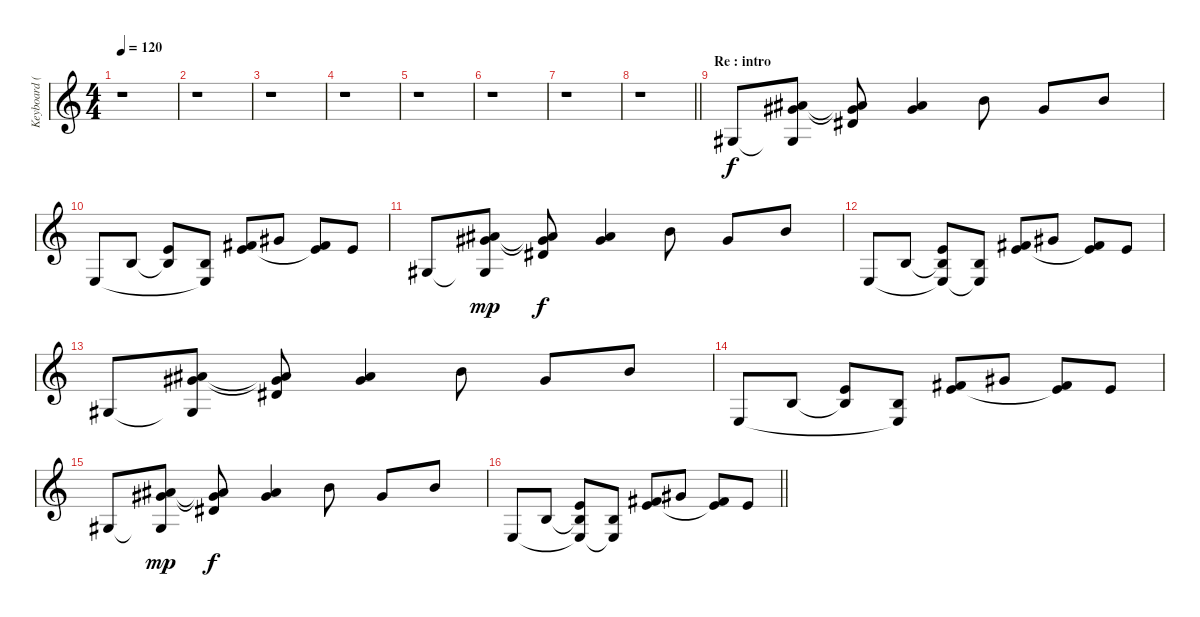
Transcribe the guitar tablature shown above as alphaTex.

\track ("Keyboard (Andy C)" "Keyboard (") {instrument brightacousticpiano}
\staff {score}
\tuning (Eb4 Bb3 Gb3 Db3 Ab2 Eb2) {hide}
\ts (4 4)
\tempo 120
\clef g2
\ks c
r.1{dy f} |
r.1 |
r.1 |
r.1 |
r.1 |
r.1 |
r.1 |
\barLineRight lightlight
r.1{volume 13} |
\section ("" "Re : intro")
12.5.8 (16.3 19.4 12.5{t}).8 (16.3{t} 19.4{t} 19.5).8 (16.3 19.4).4 17.3.8 14.3.8 17.3.8 |
13.6.8 10.4.8 (10.3 10.4{t}).8 (10.4 13.6{t}).8 (8.2 10.3).8 10.2.8 (8.2 10.3{t}).8 10.3.8 |
12.5.8 (16.3 19.4 12.5{t}).8{dy mp} (16.3{t} 19.4{t} 19.5).8{dy f} (16.3 19.4).4 17.3.8 14.3.8 17.3.8 |
13.6.8 10.4.8 (10.3 10.4{t} 13.6{t}).8 (10.4 13.6{t}).8 (8.2 10.3).8 10.2.8 (8.2 10.3{t}).8 10.3.8 |
12.5.8 (16.3 19.4 12.5{t}).8 (16.3{t} 19.4{t} 19.5).8 (16.3 19.4).4 17.3.8 14.3.8 17.3.8 |
13.6.8 10.4.8 (10.3 10.4{t}).8 (10.4 13.6{t}).8 (8.2 10.3).8 10.2.8 (8.2 10.3{t}).8 10.3.8 |
12.5.8 (16.3 19.4 12.5{t}).8{dy mp} (16.3{t} 19.4{t} 19.5).8{dy f} (16.3 19.4).4 17.3.8 14.3.8 17.3.8 |
\barLineRight lightlight
13.6.8 10.4.8 (10.3 10.4{t} 13.6{t}).8 (10.4 13.6{t}).8 (8.2 10.3).8 10.2.8 (8.2 10.3{t}).8 10.3.8
